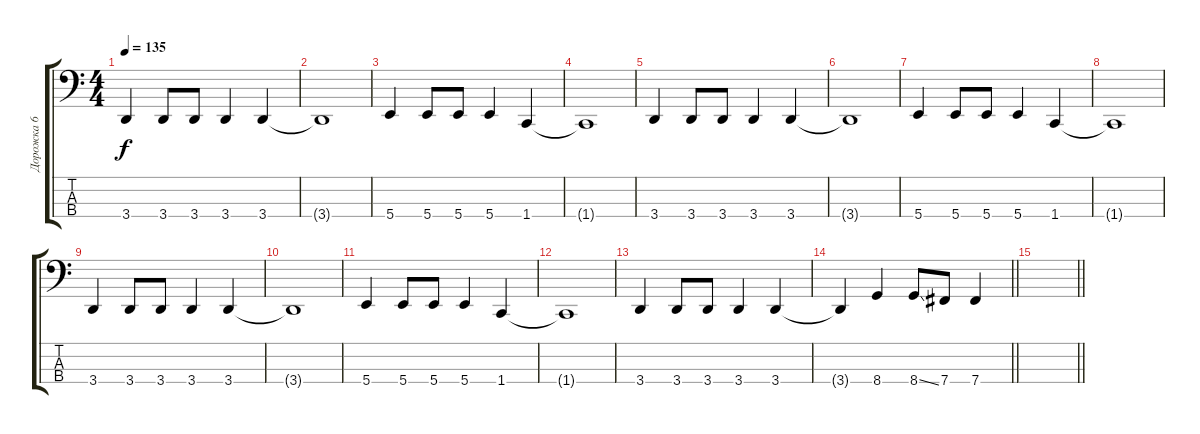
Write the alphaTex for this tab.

\track ("Дорожка 6" "Дорожка 6") {instrument electricbassfinger}
\staff {score tabs}
\tuning (E2 B1 Gb1 B0) {hide}
\ts (4 4)
\tempo 135
\clef f4
\ks c
3.4.4{dy f} 3.4.8 3.4.8 3.4.4 3.4.4 |
3.4{t}.1 |
5.4.4 5.4.8 5.4.8 5.4.4 1.4.4 |
1.4{t}.1 |
3.4.4 3.4.8 3.4.8 3.4.4 3.4.4 |
3.4{t}.1 |
5.4.4 5.4.8 5.4.8 5.4.4 1.4.4 |
1.4{t}.1 |
3.4.4 3.4.8 3.4.8 3.4.4 3.4.4 |
3.4{t}.1 |
5.4.4 5.4.8 5.4.8 5.4.4 1.4.4 |
1.4{t}.1 |
3.4.4 3.4.8 3.4.8 3.4.4 3.4.4 |
\barLineRight lightlight
3.4{t}.4 8.4.4 8.4{ss}.8 7.4.8 7.4.4 |
\barLineRight lightlight
